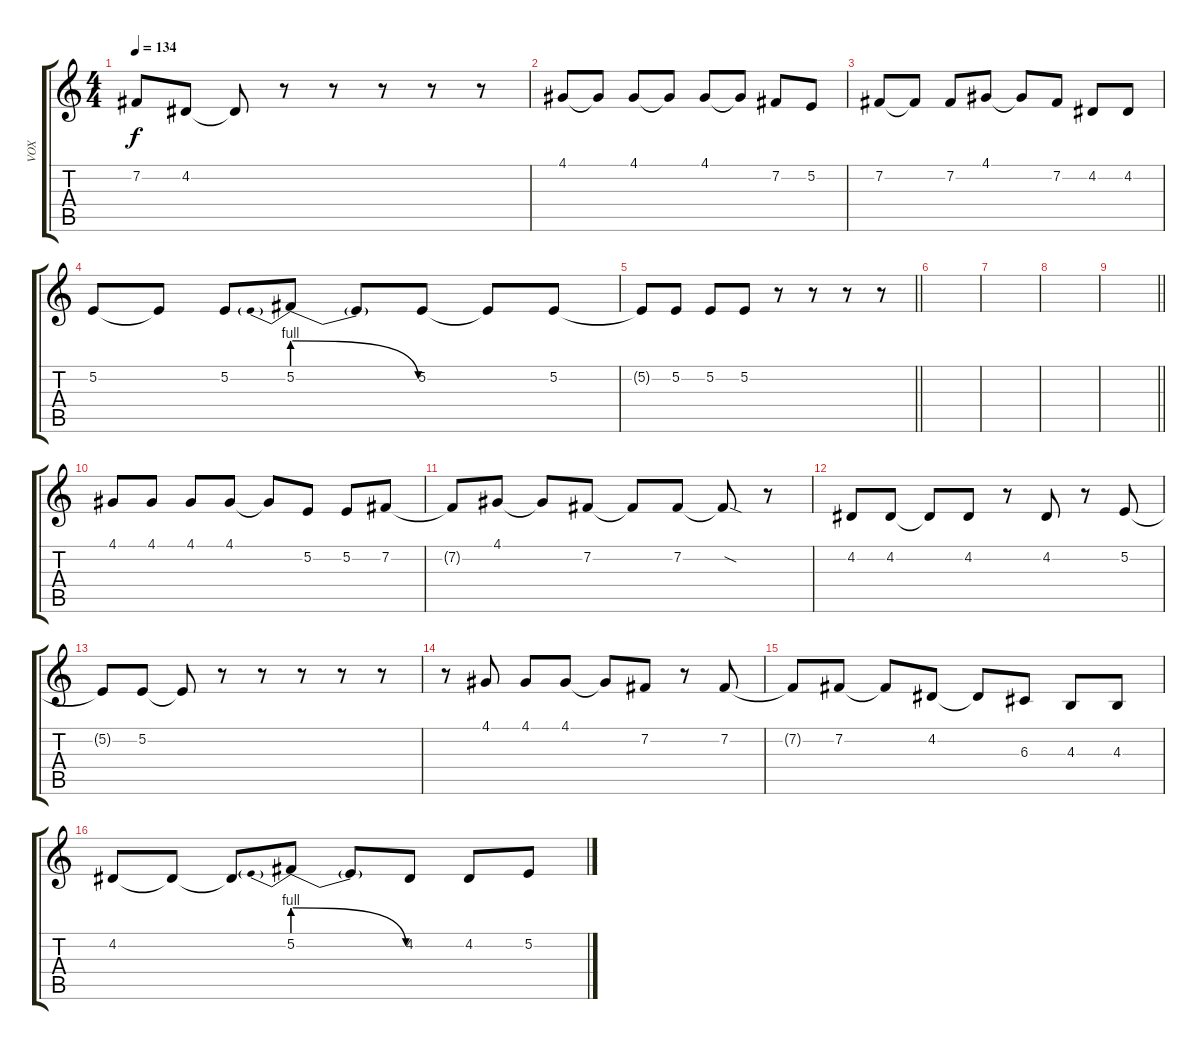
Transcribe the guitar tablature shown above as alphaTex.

\track ("VOX" "VOX") {instrument tenorsax}
\staff {score tabs}
\tuning (E4 B3 G3 D3 A2 E2) {hide}
\ts (4 4)
\tempo 134
\clef g2
\ks c
7.2{t}.8{dy f} 4.2.8 4.2{t}.8 r.8 r.8 r.8 r.8 r.8 |
4.1.8 4.1{t}.8 4.1.8 4.1{t}.8 4.1.8 4.1{t}.8 7.2.8 5.2.8 |
7.2.8 7.2{t}.8 7.2.8 4.1.8 4.1{t}.8 7.2.8 4.2.8 4.2.8 |
5.2.8 5.2{t}.8 5.2.8 5.2{be (prebendrelease 0 4 60 0)}.8 5.2{t}.8 5.2.8 5.2{t}.8 5.2.8 |
\barLineRight lightlight
5.2{t}.8 5.2.8 5.2.8 5.2.8 r.8 r.8 r.8 r.8 |
|
|
|
\barLineRight lightlight
|
4.1.8 4.1.8 4.1.8 4.1.8 4.1{t}.8 5.2.8 5.2.8 7.2.8 |
7.2{t}.8 4.1.8 4.1{t}.8 7.2.8 7.2{t}.8 7.2.8 7.2{sod t}.8 r.8 |
4.2.8 4.2.8 4.2{t}.8 4.2.8 r.8 4.2.8 r.8 5.2.8 |
5.2{t}.8 5.2.8 5.2{t}.8 r.8 r.8 r.8 r.8 r.8 |
r.8 4.1.8 4.1.8 4.1.8 4.1{t}.8 7.2.8 r.8 7.2.8 |
7.2{t}.8 7.2.8 7.2{t}.8 4.2.8 4.2{t}.8 6.3.8 4.3.8 4.3.8 |
4.2.8 4.2{t}.8 4.2{t}.8 5.2{be (prebendrelease 0 4 60 0)}.8 5.2{t}.8 4.2.8 4.2.8 5.2.8
